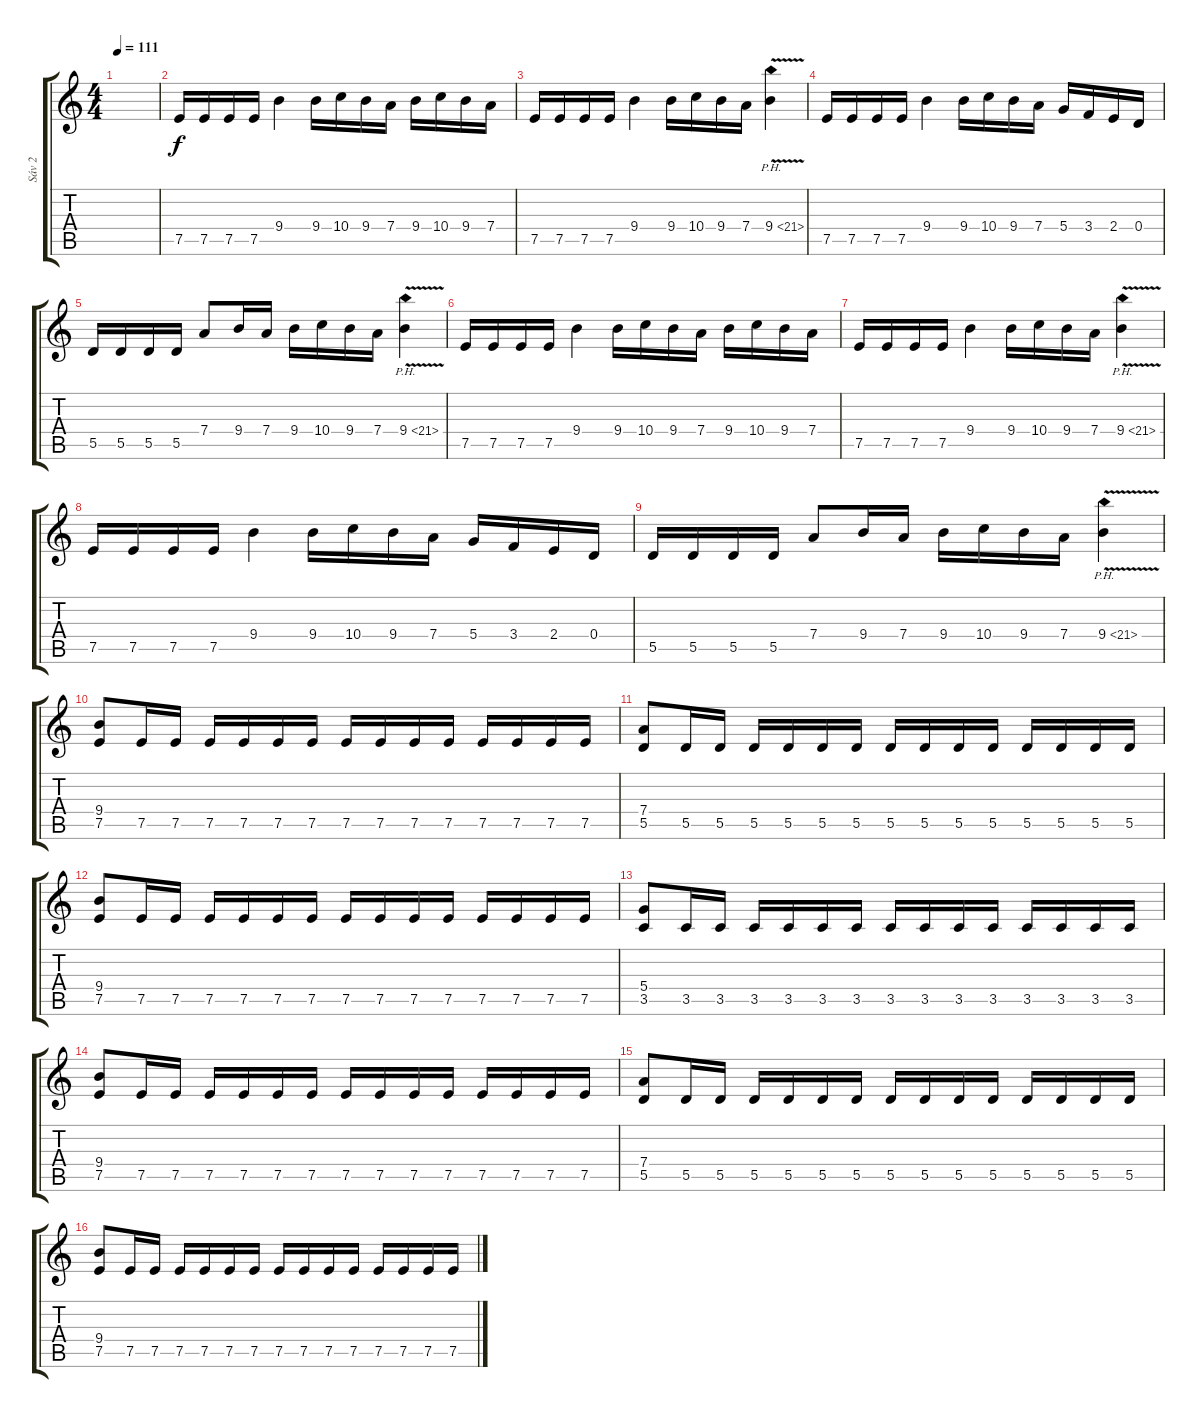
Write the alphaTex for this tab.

\track ("Sáv 2" "Sáv 2") {instrument distortionguitar}
\staff {score tabs}
\tuning (E4 B3 G3 D3 A2 E2) {hide}
\ts (4 4)
\tempo 111
\clef g2
\ks c
|
7.5.16 7.5.16 7.5.16 7.5.16 9.4.4 9.4.16 10.4.16 9.4.16 7.4.16 9.4.16 10.4.16 9.4.16 7.4.16 |
7.5.16 7.5.16 7.5.16 7.5.16 9.4.4 9.4.16 10.4.16 9.4.16 7.4.16 9.4{ph 12 v}.4 |
7.5.16 7.5.16 7.5.16 7.5.16 9.4.4 9.4.16 10.4.16 9.4.16 7.4.16 5.4.16 3.4.16 2.4.16 0.4.16 |
5.5.16 5.5.16 5.5.16 5.5.16 7.4.8 9.4.16 7.4.16 9.4.16 10.4.16 9.4.16 7.4.16 9.4{ph 12 v}.4 |
7.5.16 7.5.16 7.5.16 7.5.16 9.4.4 9.4.16 10.4.16 9.4.16 7.4.16 9.4.16 10.4.16 9.4.16 7.4.16 |
7.5.16 7.5.16 7.5.16 7.5.16 9.4.4 9.4.16 10.4.16 9.4.16 7.4.16 9.4{ph 12 v}.4 |
7.5.16 7.5.16 7.5.16 7.5.16 9.4.4 9.4.16 10.4.16 9.4.16 7.4.16 5.4.16 3.4.16 2.4.16 0.4.16 |
5.5.16 5.5.16 5.5.16 5.5.16 7.4.8 9.4.16 7.4.16 9.4.16 10.4.16 9.4.16 7.4.16 9.4{ph 12 v}.4 |
(9.4 7.5).8 7.5.16 7.5.16 7.5.16 7.5.16 7.5.16 7.5.16 7.5.16 7.5.16 7.5.16 7.5.16 7.5.16 7.5.16 7.5.16 7.5.16 |
(7.4 5.5).8 5.5.16 5.5.16 5.5.16 5.5.16 5.5.16 5.5.16 5.5.16 5.5.16 5.5.16 5.5.16 5.5.16 5.5.16 5.5.16 5.5.16 |
(9.4 7.5).8 7.5.16 7.5.16 7.5.16 7.5.16 7.5.16 7.5.16 7.5.16 7.5.16 7.5.16 7.5.16 7.5.16 7.5.16 7.5.16 7.5.16 |
(5.4 3.5).8 3.5.16 3.5.16 3.5.16 3.5.16 3.5.16 3.5.16 3.5.16 3.5.16 3.5.16 3.5.16 3.5.16 3.5.16 3.5.16 3.5.16 |
(9.4 7.5).8 7.5.16 7.5.16 7.5.16 7.5.16 7.5.16 7.5.16 7.5.16 7.5.16 7.5.16 7.5.16 7.5.16 7.5.16 7.5.16 7.5.16 |
(7.4 5.5).8 5.5.16 5.5.16 5.5.16 5.5.16 5.5.16 5.5.16 5.5.16 5.5.16 5.5.16 5.5.16 5.5.16 5.5.16 5.5.16 5.5.16 |
(9.4 7.5).8 7.5.16 7.5.16 7.5.16 7.5.16 7.5.16 7.5.16 7.5.16 7.5.16 7.5.16 7.5.16 7.5.16 7.5.16 7.5.16 7.5.16
